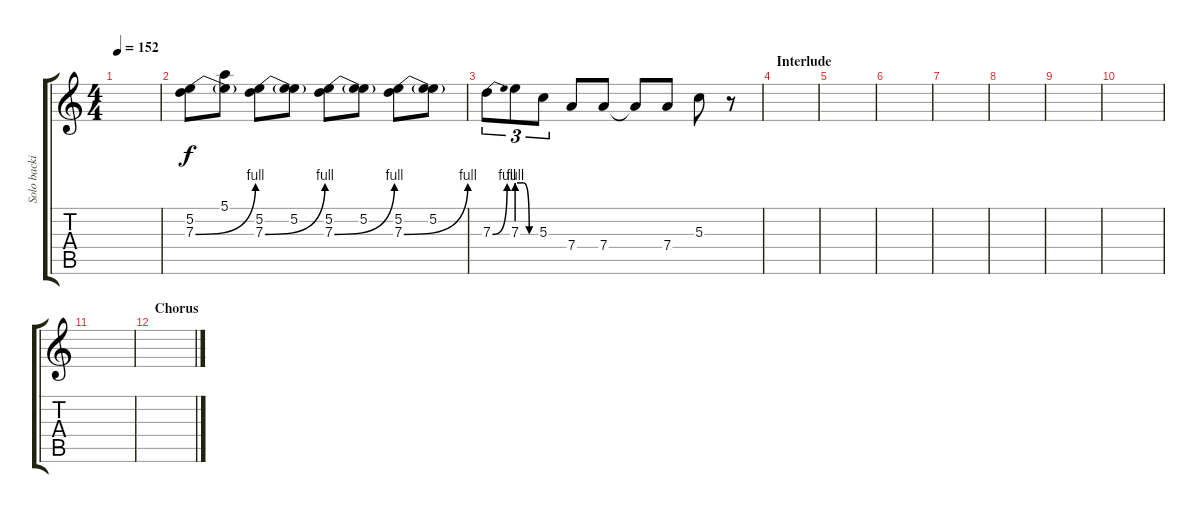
\track ("Solo backing" "Solo backi") {instrument distortionguitar}
\staff {score tabs}
\tuning (E4 B3 G3 D3 A2 E2) {hide}
\ts (4 4)
\tempo 152
\clef g2
\ks c
|
(5.2 7.3{be (bend 0 0 60 4)}).8{volume 13} (5.1 7.3{t}).8 (5.2 7.3{be (bend 0 0 60 4)}).8 (5.2 7.3{t}).8 (5.2 7.3{be (bend 0 0 60 4)}).8 (5.2 7.3{t}).8 (5.2 7.3{be (bend 0 0 60 4)}).8 (5.2 7.3{t}).8 |
7.3{be (bend 0 0 60 4)}.8{tu (3 2)} 7.3{be (custom 0 4 20 4 40 0 60 0)}.8{tu (3 2)} 5.3.8{tu (3 2)} 7.4.8 7.4.8 7.4{t}.8 7.4.8 5.3.8 r.8 |
\section ("" "Interlude")
|
|
|
|
|
|
|
|
\section ("" "Chorus")
